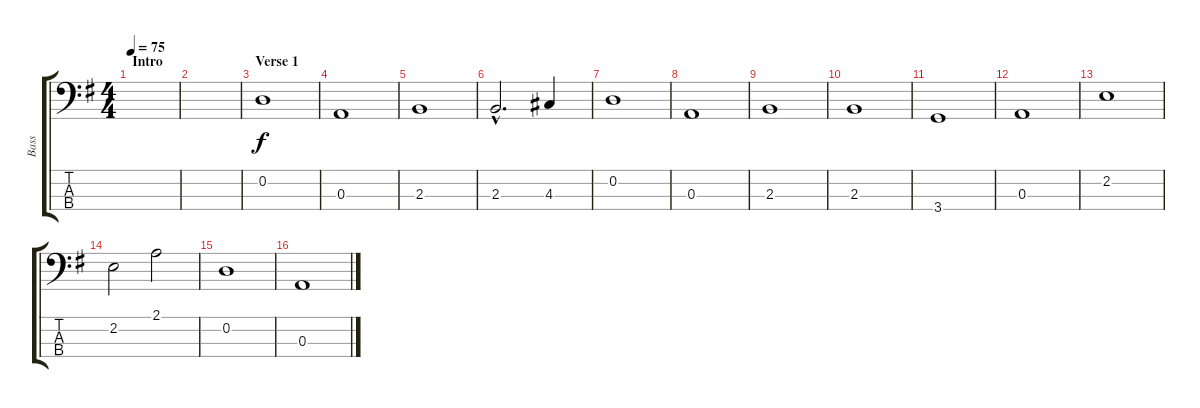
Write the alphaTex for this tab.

\track ("Bass" "Bass") {instrument electricbassfinger}
\staff {score tabs}
\tuning (G2 D2 A1 E1) {hide}
\ts (4 4)
\section ("" "Intro")
\tempo 75
\clef f4
\ks g
|
|
\section ("" "Verse 1")
0.2.1 |
0.3.1 |
2.3.1 |
2.3{hac}.2{d} 4.3.4 |
0.2.1 |
0.3.1 |
2.3.1 |
2.3.1 |
3.4.1 |
0.3.1 |
2.2.1 |
2.2.2 2.1.2 |
0.2.1 |
0.3.1
